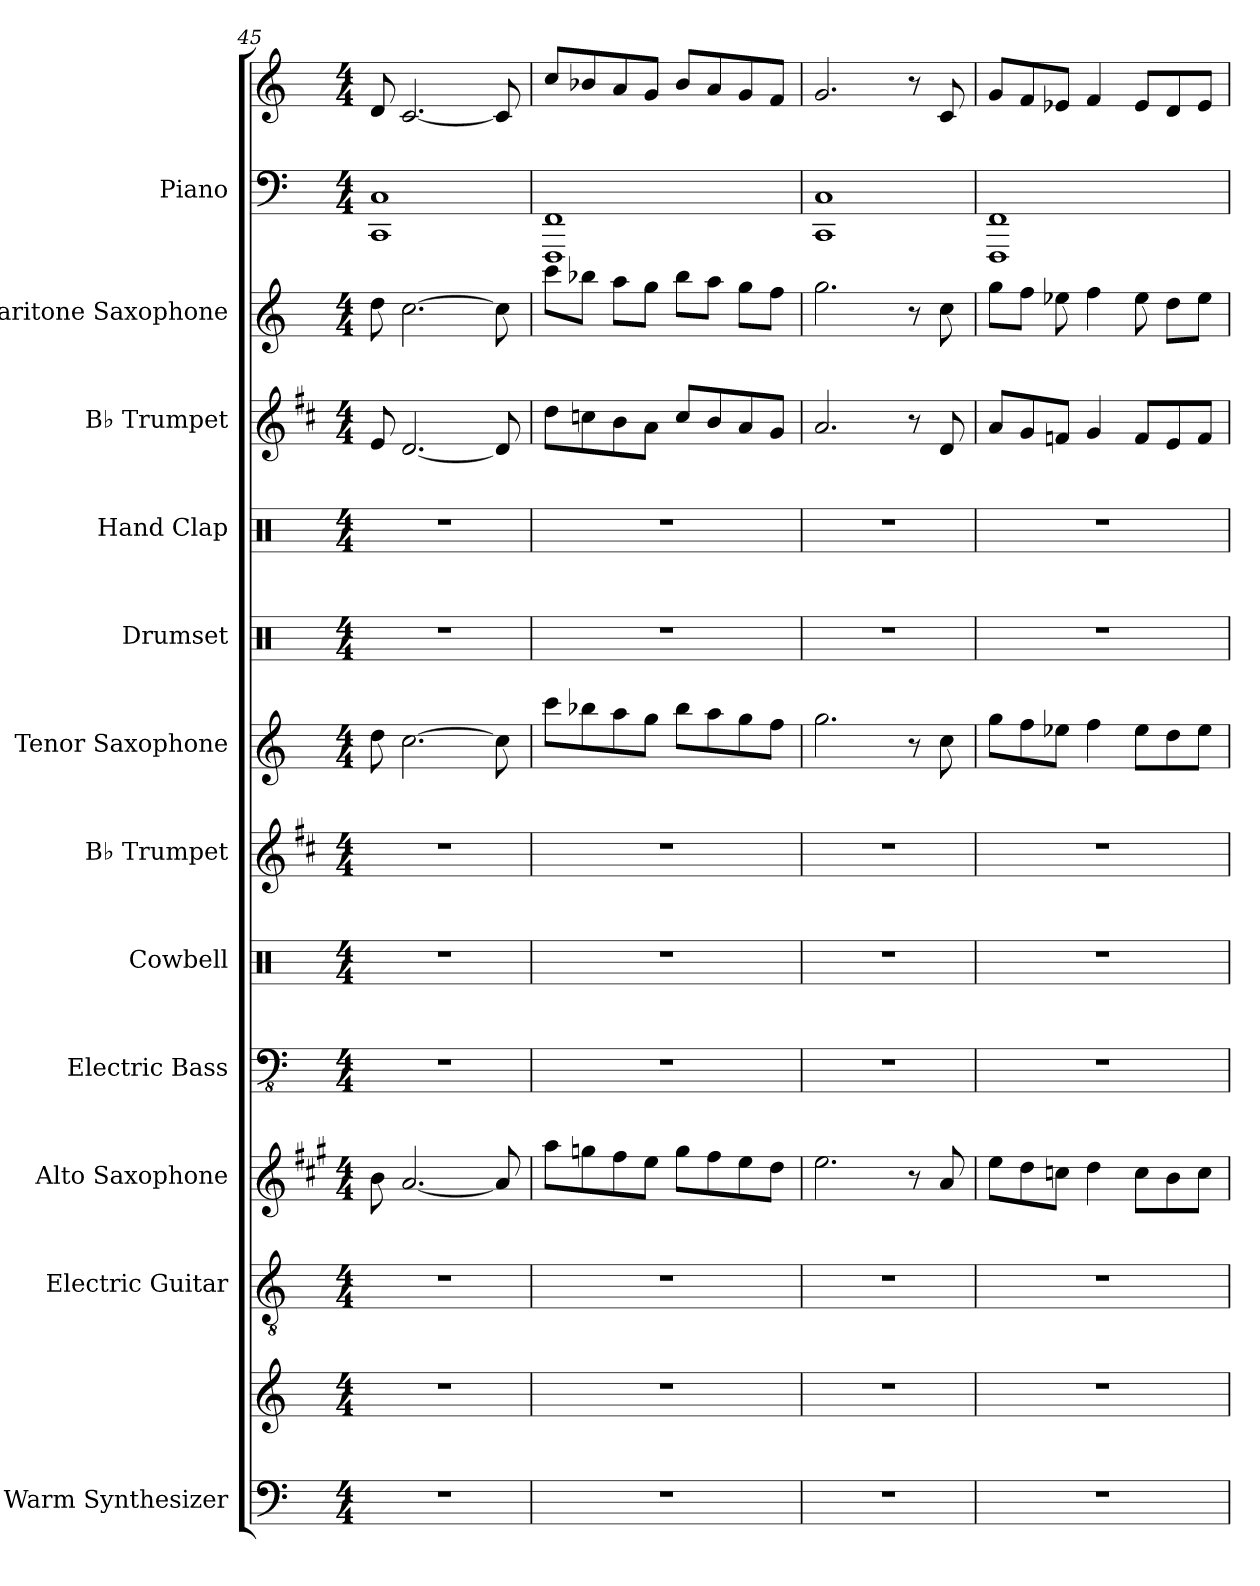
**kern	**kern	**kern	**kern	**kern	**kern	**kern	**kern	**kern	**kern	**kern	**kern	**kern	**kern
*part12	*part12	*part11	*part10	*part9	*part8	*part7	*part6	*part5	*part4	*part3	*part2	*part1	*part1
*staff14	*staff13	*staff12	*staff11	*staff10	*staff9	*staff8	*staff7	*staff6	*staff5	*staff4	*staff3	*staff2	*staff1
*I"Warm Synthesizer	*	*I"Electric Guitar	*I"Alto Saxophone	*I"Electric Bass	*I"Cowbell	*I"B♭ Trumpet	*I"Tenor Saxophone	*I"Drumset	*I"Hand Clap	*I"B♭ Trumpet	*I"Baritone Saxophone	*I"Piano	*
*I'Synth.	*	*I'El. Guit.	*I'A. Sax.	*I'El. B.	*I'Cwb.	*I'B♭ Tpt.	*I'T. Sax.	*I'Drs.	*I'Hd. Clp.	*I'B♭ Tpt.	*I'Bar. Sax.	*I'Pno.	*
*clefF4	*clefG2	*clefGv2	*clefG2	*clefFv4	*clefX	*clefG2	*clefG2	*clefX	*clefX	*clefG2	*clefG2	*clefF4	*clefG2
*	*	*	*ITrd5c9	*	*	*ITrd1c2	*ITrd8c14	*	*	*ITrd1c2	*ITrd12c21	*	*
*k[]	*k[]	*k[]	*k[]	*k[]	*k[]	*k[]	*k[]	*k[]	*k[]	*k[]	*k[]	*k[]	*k[]
*M4/4	*M4/4	*M4/4	*M4/4	*M4/4	*M4/4	*M4/4	*M4/4	*M4/4	*M4/4	*M4/4	*M4/4	*M4/4	*M4/4
=45	=45	=45	=45	=45	=45	=45	=45	=45	=45	=45	=45	=45	=45
1r	1r	1r	8d\	1r	1r	1r	8d\	1r	1r	8d/	8d\	1CC 1C	8d/
.	.	.	[2.c/	.	.	.	[2.c\	.	.	[2.c/	[2.c\	.	[2.c/
.	.	.	8c/]	.	.	.	8c\]	.	.	8c/]	8c\]	.	8c/]
=46	=46	=46	=46	=46	=46	=46	=46	=46	=46	=46	=46	=46	=46
1r	1r	1r	8cc\L	1r	1r	1r	8cc\L	1r	1r	8cc\L	8cc\L	1FFF 1FF	8cc/L
.	.	.	8b-X\	.	.	.	8b-X\	.	.	8b-X\	8b-X\J	.	8b-X/
.	.	.	8a\	.	.	.	8a\	.	.	8a\	8a\L	.	8a/
.	.	.	8g\J	.	.	.	8g\J	.	.	8g\J	8g\J	.	8g/J
.	.	.	8b-\L	.	.	.	8b-\L	.	.	8b-/L	8b-\L	.	8b-/L
.	.	.	8a\	.	.	.	8a\	.	.	8a/	8a\J	.	8a/
.	.	.	8g\	.	.	.	8g\	.	.	8g/	8g\L	.	8g/
.	.	.	8f\J	.	.	.	8f\J	.	.	8f/J	8f\J	.	8f/J
=47	=47	=47	=47	=47	=47	=47	=47	=47	=47	=47	=47	=47	=47
1r	1r	1r	2.g\	1r	1r	1r	2.g\	1r	1r	2.g/	2.g\	1CC 1C	2.g/
.	.	.	8r	.	.	.	8r	.	.	8r	8r	.	8r
.	.	.	8c/	.	.	.	8c\	.	.	8c/	8c\	.	8c/
=48	=48	=48	=48	=48	=48	=48	=48	=48	=48	=48	=48	=48	=48
1r	1r	1r	8g\L	1r	1r	1r	8g\L	1r	1r	8g/L	8g\L	1FFF 1FF	8g/L
.	.	.	8f\	.	.	.	8f\	.	.	8f/	8f\J	.	8f/
.	.	.	8e-X\J	.	.	.	8e-X\J	.	.	8e-X/J	8e-X\	.	8e-X/J
.	.	.	4f\	.	.	.	4f\	.	.	4f/	4f\	.	4f/
.	.	.	8e-\L	.	.	.	8e-\L	.	.	8e-/L	8e-\	.	8e-/L
.	.	.	8d\	.	.	.	8d\	.	.	8d/	8d\L	.	8d/
.	.	.	8e-\J	.	.	.	8e-\J	.	.	8e-/J	8e-\J	.	8e-/J
=	=	=	=	=	=	=	=	=	=	=	=	=	=
*-	*-	*-	*-	*-	*-	*-	*-	*-	*-	*-	*-	*-	*-
